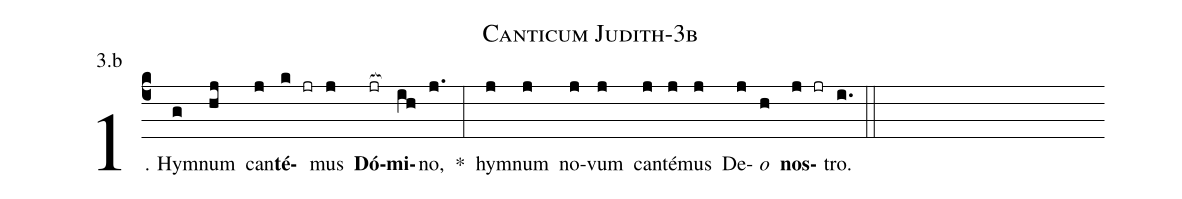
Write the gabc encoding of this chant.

name: Canticum Judith-3b;
annotation: 3.b;
%%
(c4)1. Hym(g)num(hj) can(j)<b>té</b>(k jr)mus(j) <b>Dó</b>(jr[ocb:1{])<b>mi</b>(ih[ocb:0}])no,(j.) *(:) hym(j)num(j) no(j)vum(j) can(j)té(j)mus(j) De(j)<i>o</i>(h) <b>nos</b>(j jr)tro.(i.) (::)
